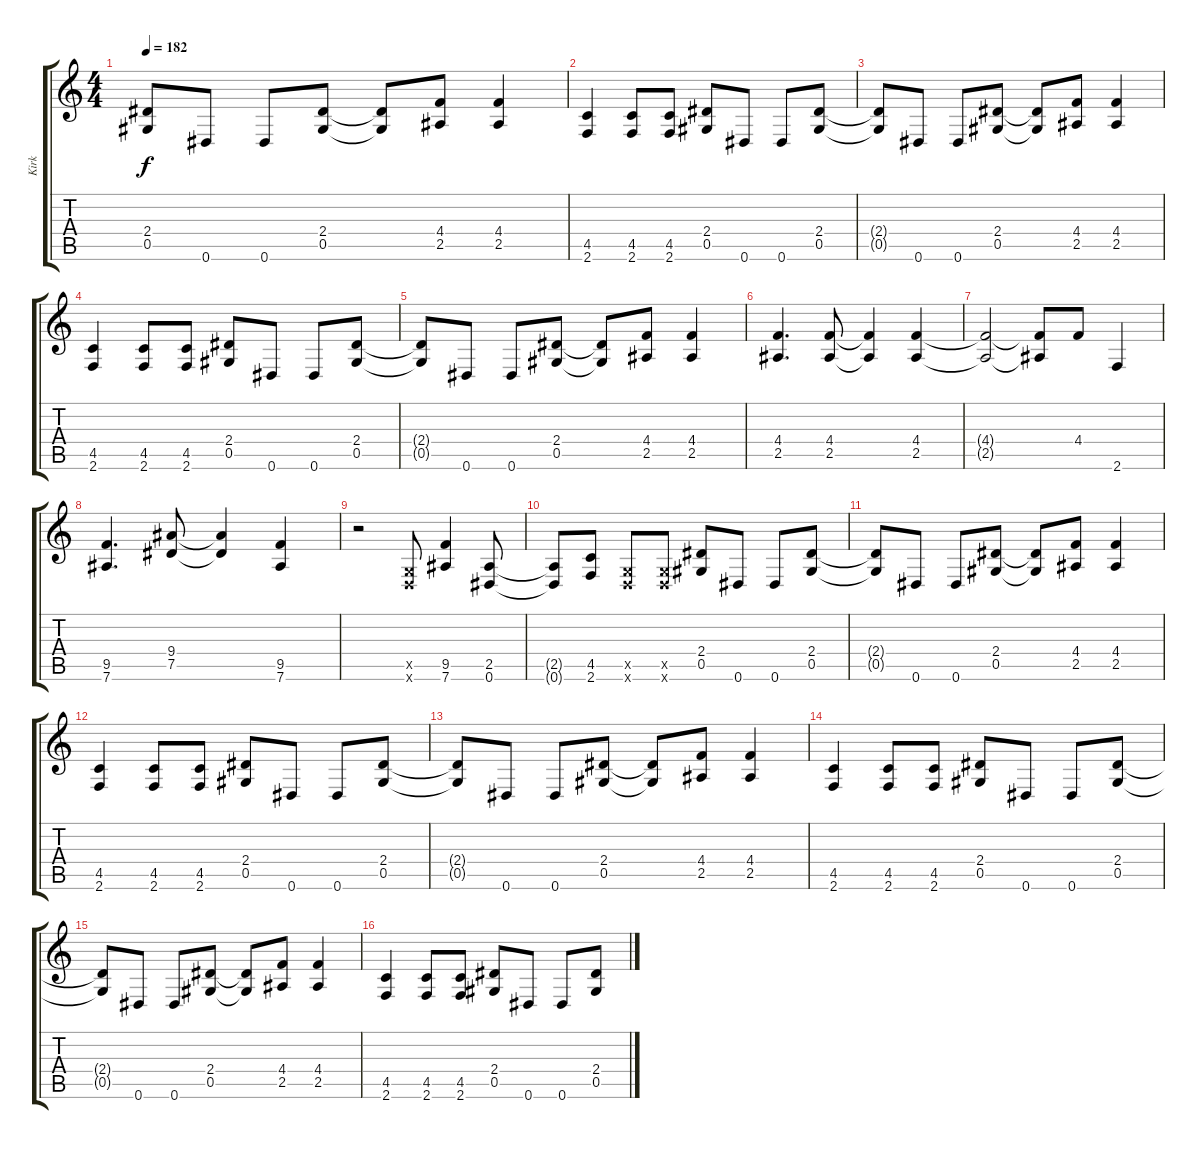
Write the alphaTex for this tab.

\track ("Kirk" "Kirk") {instrument distortionguitar}
\staff {score tabs}
\tuning (Eb4 Bb3 Gb3 Db3 Ab2 Eb2) {hide}
\ts (4 4)
\tempo 182
\clef g2
\ks c
(2.4{t} 0.5{t}).8{dy f} 0.6.8 0.6.8 (2.4 0.5).8 (2.4{t} 0.5{t}).8 (4.4 2.5).8 (4.4 2.5).4 |
(4.5 2.6).4 (4.5 2.6).8 (4.5 2.6).8 (2.4 0.5).8 0.6.8 0.6.8 (2.4 0.5).8 |
(2.4{t} 0.5{t}).8 0.6.8 0.6.8 (2.4 0.5).8 (2.4{t} 0.5{t}).8 (4.4 2.5).8 (4.4 2.5).4 |
(4.5 2.6).4 (4.5 2.6).8 (4.5 2.6).8 (2.4 0.5).8 0.6.8 0.6.8 (2.4 0.5).8 |
(2.4{t} 0.5{t}).8 0.6.8 0.6.8 (2.4 0.5).8 (2.4{t} 0.5{t}).8 (4.4 2.5).8 (4.4 2.5).4 |
(4.4 2.5).4{d} (4.4 2.5).8 (4.4{t} 2.5{t}).4 (4.4 2.5).4 |
(4.4{t} 2.5{t}).2 (4.4{t} 2.5{t}).8 4.4.8 2.6.4 |
(9.5 7.6).4{d} (9.4 7.5).8 (9.4{t} 7.5{t}).4 (9.5 7.6).4 |
r.2 (-1.5{x} -1.6{x}).8 (9.5 7.6).4 (2.5 0.6).8 |
(2.5{t} 0.6{t}).8 (4.5 2.6).8 (-1.5{x} -1.6{x}).8 (-1.5{x} -1.6{x}).8 (2.4 0.5).8 0.6.8 0.6.8 (2.4 0.5).8 |
(2.4{t} 0.5{t}).8 0.6.8 0.6.8 (2.4 0.5).8 (2.4{t} 0.5{t}).8 (4.4 2.5).8 (4.4 2.5).4 |
(4.5 2.6).4 (4.5 2.6).8 (4.5 2.6).8 (2.4 0.5).8 0.6.8 0.6.8 (2.4 0.5).8 |
(2.4{t} 0.5{t}).8 0.6.8 0.6.8 (2.4 0.5).8 (2.4{t} 0.5{t}).8 (4.4 2.5).8 (4.4 2.5).4 |
(4.5 2.6).4 (4.5 2.6).8 (4.5 2.6).8 (2.4 0.5).8 0.6.8 0.6.8 (2.4 0.5).8 |
(2.4{t} 0.5{t}).8 0.6.8 0.6.8 (2.4 0.5).8 (2.4{t} 0.5{t}).8 (4.4 2.5).8 (4.4 2.5).4 |
(4.5 2.6).4 (4.5 2.6).8 (4.5 2.6).8 (2.4 0.5).8 0.6.8 0.6.8 (2.4 0.5).8
